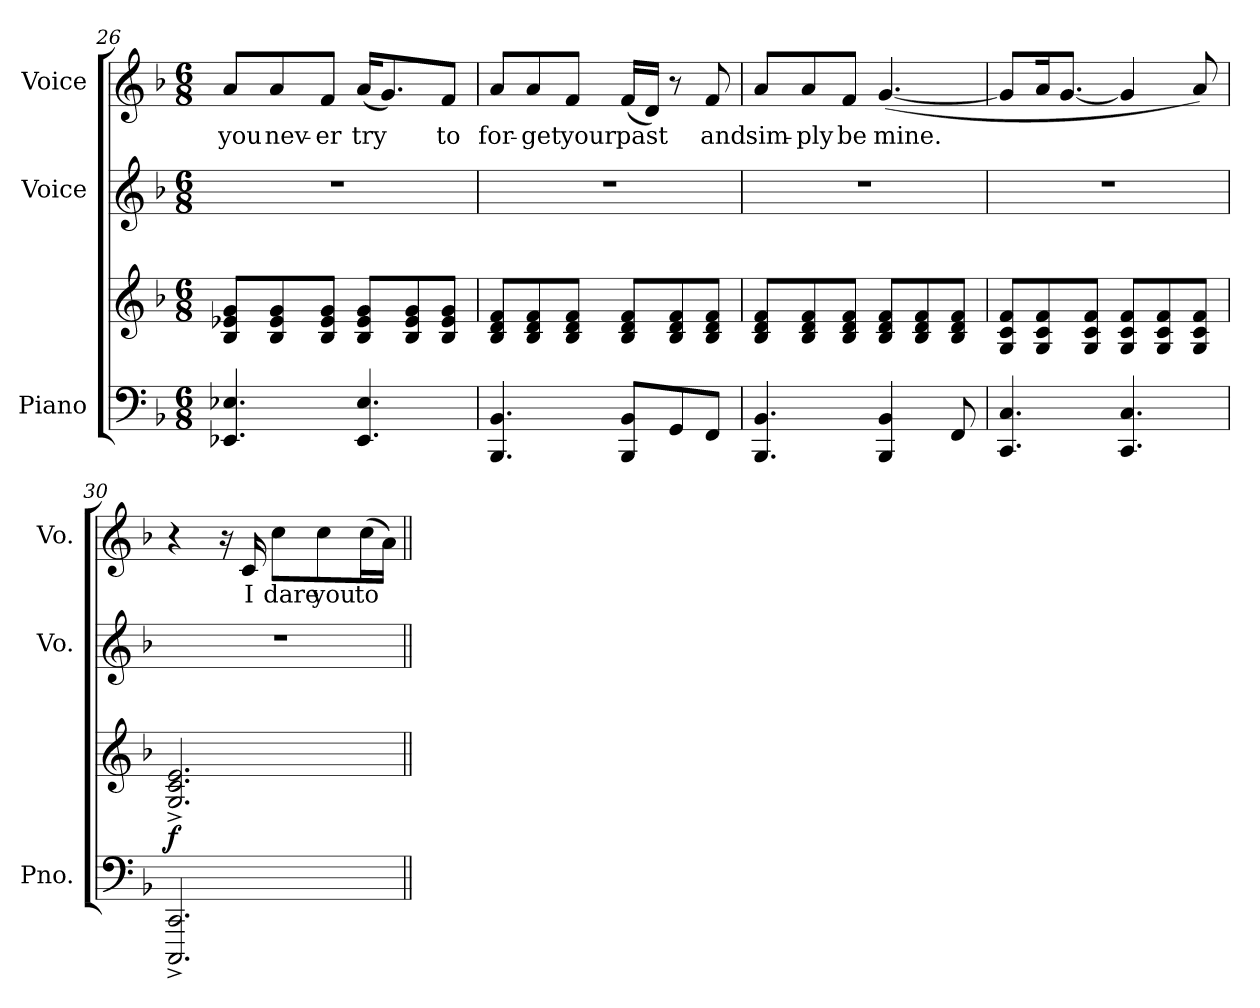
**kern	**kern	**dynam	**kern	**kern	**text
*part3	*part3	*part3	*part2	*part1	*part1
*staff4	*staff3	*staff3/4	*staff2	*staff1	*staff1
*I"Piano	*	*	*I"Voice	*I"Voice	*
*I'Pno.	*	*	*I'Vo.	*I'Vo.	*
*clefF4	*clefG2	*	*clefG2	*clefG2	*
*k[b-]	*k[b-]	*	*k[b-]	*k[b-]	*
*M6/8	*M6/8	*	*M6/8	*M6/8	*
=26	=26	=26	=26	=26	=26
!	!	!	!	!	!LO:LY:b
4.EE-X/ 4.E-X/	8B-/ 8e-X/ 8g/L	.	2.r	8a/L	you
!	!	!	!	!	!LO:LY:b
.	8B-/ 8e-/ 8g/	.	.	8a/	nev-
!	!	!	!	!	!LO:LY:b
.	8B-/ 8e-/ 8g/J	.	.	8f/J	-er
!	!	!	!	!	!LO:LY:b
4.EE-/ 4.E-/	8B-/ 8e-/ 8g/L	.	.	(16a/KL	try
.	.	.	.	8.g/)	.
.	8B-/ 8e-/ 8g/	.	.	.	.
!	!	!	!	!	!LO:LY:b
.	8B-/ 8e-/ 8g/J	.	.	8f/J	to
!!LO:LB:g=z
=27	=27	=27	=27	=27	=27
!	!	!	!	!	!LO:LY:b
4.BBB-/ 4.BB-/	8B-/ 8d/ 8f/L	.	2.r	8a/L	for-
!	!	!	!	!	!LO:LY:b
.	8B-/ 8d/ 8f/	.	.	8a/	-get
!	!	!	!	!	!LO:LY:b
.	8B-/ 8d/ 8f/J	.	.	8f/J	your
!	!	!	!	!	!LO:LY:b
8BBB-/ 8BB-/L	8B-/ 8d/ 8f/L	.	.	(16f/LL	past
.	.	.	.	16d/JJ)	.
8GG/	8B-/ 8d/ 8f/	.	.	8r	.
!	!	!	!	!	!LO:LY:b
8FF/J	8B-/ 8d/ 8f/J	.	.	8f/	and
=28	=28	=28	=28	=28	=28
!	!	!	!	!	!LO:LY:b
4.BBB-/ 4.BB-/	8B-/ 8d/ 8f/L	.	2.r	8a/L	sim-
!	!	!	!	!	!LO:LY:b
.	8B-/ 8d/ 8f/	.	.	8a/	-ply
!	!	!	!	!	!LO:LY:b
.	8B-/ 8d/ 8f/J	.	.	8f/J	be
!	!	!	!	!	!LO:LY:b
4BBB-/ 4BB-/	8B-/ 8d/ 8f/L	.	.	([4.g/	mine.
.	8B-/ 8d/ 8f/	.	.	.	.
8FF/	8B-/ 8d/ 8f/J	.	.	.	.
=29	=29	=29	=29	=29	=29
4.CC/ 4.C/	8G/ 8c/ 8f/L	.	2.r	8g/L]	.
.	8G/ 8c/ 8f/	.	.	16a/K	.
.	.	.	.	[8.g/J	.
.	8G/ 8c/ 8f/J	.	.	.	.
4.CC/ 4.C/	8G/ 8c/ 8f/L	.	.	4g/]	.
.	8G/ 8c/ 8f/	.	.	.	.
.	8G/ 8c/ 8f/J	.	.	8a/)	.
=30	=30	=30	=30	=30	=30
!	!	!LO:DY:b	!	!	!
2.CCC/^ 2.CC/^	2.G/^ 2.c/^ 2.e/^	f	2.r	4r	.
.	.	.	.	16r	.
!	!	!	!	!	!LO:LY:b
.	.	.	.	16c/	I
!	!	!	!	!	!LO:LY:b
.	.	.	.	8cc\L	dare
!	!	!	!	!	!LO:LY:b
.	.	.	.	8cc\	you
!	!	!	!	!	!LO:LY:b
.	.	.	.	(16cc\L	to
.	.	.	.	16a\JJ)	.
=||	=||	=||	=||	=||	=||
*-	*-	*-	*-	*-	*-
